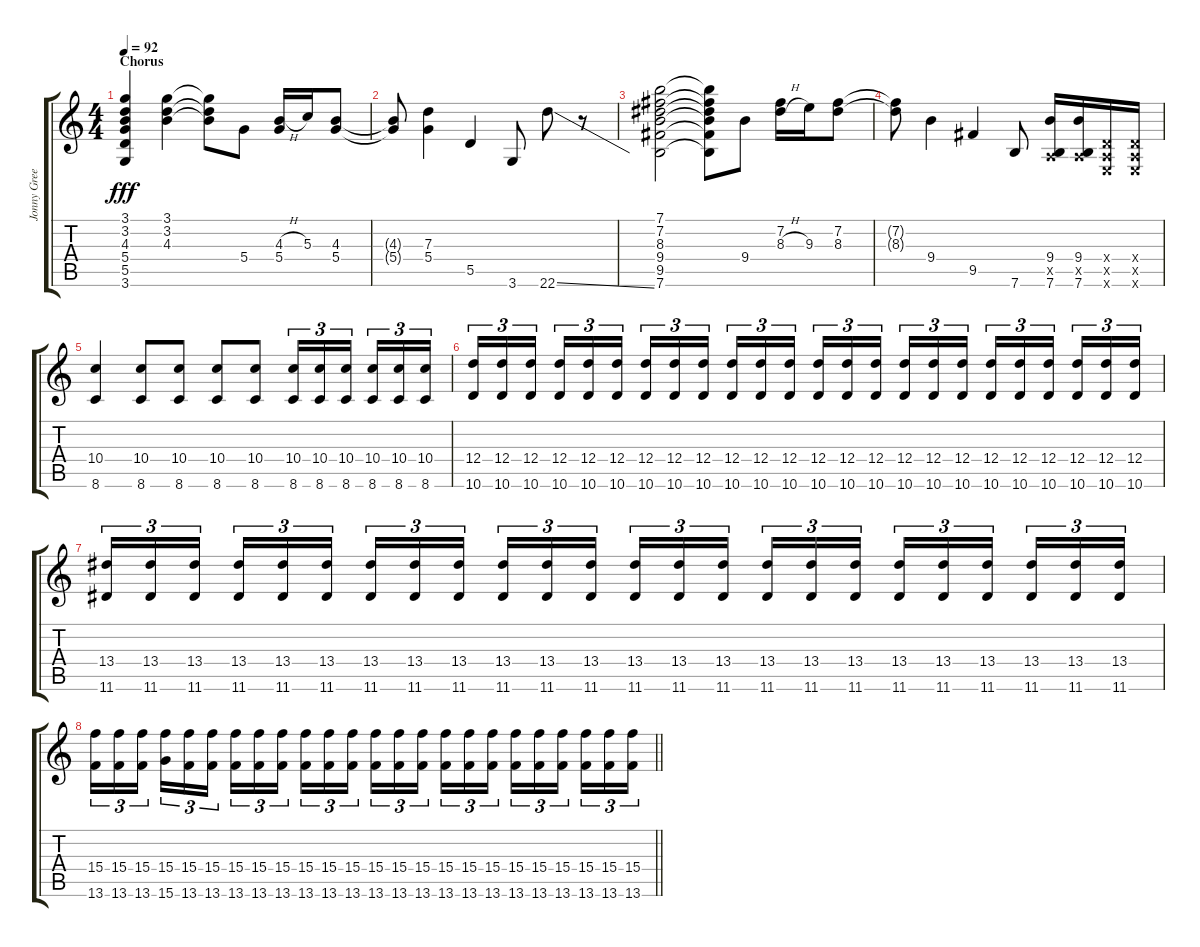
\track ("Jonny Greenwood-Solo Guitar" "Jonny Gree") {instrument distortionguitar}
\staff {score tabs}
\tuning (E4 B3 G3 D3 A2 E2) {hide}
\ts (4 4)
\section ("" "Chorus")
\tempo 92
\clef g2
\ks c
(3.1 3.2 4.3 5.4 5.5 3.6).4{dy fff} (3.1 3.2 4.3).4 (3.1{t} 3.2{t} 4.3{t}).8 5.4.8 (4.3{h} 5.4).16 5.3.16 (4.3 5.4).8 |
(4.3{t} 5.4{t}).8 (7.3 5.4).4 5.5.4 3.6.8 22.6{ss}.8 r.8 |
(7.1 7.2 8.3 9.4 9.5 7.6).2 (7.1{t} 7.2{t} 8.3{t} 9.4{t} 9.5{t} 7.6{t}).8 9.4.8 (7.2 8.3{h}).16 9.3.16 (7.2 8.3).8 |
(7.2{t} 8.3{t}).8 9.4.4 9.5.4 7.6.8 (9.4 0.5{x} 7.6).16 (9.4 0.5{x} 7.6).16 (0.4{x} 0.5{x} 0.6{x}).16 (0.4{x} 0.5{x} 0.6{x}).16 |
(10.4 8.6).4 (10.4 8.6).8 (10.4 8.6).8 (10.4 8.6).8 (10.4 8.6).8 (10.4 8.6).16{tu (3 2)} (10.4 8.6).16{tu (3 2)} (10.4 8.6).16{tu (3 2) beam splitsecondary} (10.4 8.6).16{tu (3 2)} (10.4 8.6).16{tu (3 2)} (10.4 8.6).16{tu (3 2)} |
(12.4 10.6).16{tu (3 2)} (12.4 10.6).16{tu (3 2)} (12.4 10.6).16{tu (3 2) beam splitsecondary} (12.4 10.6).16{tu (3 2)} (12.4 10.6).16{tu (3 2)} (12.4 10.6).16{tu (3 2)} (12.4 10.6).16{tu (3 2)} (12.4 10.6).16{tu (3 2)} (12.4 10.6).16{tu (3 2) beam splitsecondary} (12.4 10.6).16{tu (3 2)} (12.4 10.6).16{tu (3 2)} (12.4 10.6).16{tu (3 2)} (12.4 10.6).16{tu (3 2)} (12.4 10.6).16{tu (3 2)} (12.4 10.6).16{tu (3 2) beam splitsecondary} (12.4 10.6).16{tu (3 2)} (12.4 10.6).16{tu (3 2)} (12.4 10.6).16{tu (3 2)} (12.4 10.6).16{tu (3 2)} (12.4 10.6).16{tu (3 2)} (12.4 10.6).16{tu (3 2) beam splitsecondary} (12.4 10.6).16{tu (3 2)} (12.4 10.6).16{tu (3 2)} (12.4 10.6).16{tu (3 2)} |
(13.4 11.6).16{tu (3 2)} (13.4 11.6).16{tu (3 2)} (13.4 11.6).16{tu (3 2) beam splitsecondary} (13.4 11.6).16{tu (3 2)} (13.4 11.6).16{tu (3 2)} (13.4 11.6).16{tu (3 2)} (13.4 11.6).16{tu (3 2)} (13.4 11.6).16{tu (3 2)} (13.4 11.6).16{tu (3 2) beam splitsecondary} (13.4 11.6).16{tu (3 2)} (13.4 11.6).16{tu (3 2)} (13.4 11.6).16{tu (3 2)} (13.4 11.6).16{tu (3 2)} (13.4 11.6).16{tu (3 2)} (13.4 11.6).16{tu (3 2) beam splitsecondary} (13.4 11.6).16{tu (3 2)} (13.4 11.6).16{tu (3 2)} (13.4 11.6).16{tu (3 2)} (13.4 11.6).16{tu (3 2)} (13.4 11.6).16{tu (3 2)} (13.4 11.6).16{tu (3 2) beam splitsecondary} (13.4 11.6).16{tu (3 2)} (13.4 11.6).16{tu (3 2)} (13.4 11.6).16{tu (3 2)} |
\barLineRight lightlight
(15.4 13.6).16{tu (3 2)} (15.4 13.6).16{tu (3 2)} (15.4 13.6).16{tu (3 2) beam splitsecondary} (15.4 15.6).16{tu (3 2)} (15.4 13.6).16{tu (3 2)} (15.4 13.6).16{tu (3 2)} (15.4 13.6).16{tu (3 2)} (15.4 13.6).16{tu (3 2)} (15.4 13.6).16{tu (3 2) beam splitsecondary} (15.4 13.6).16{tu (3 2)} (15.4 13.6).16{tu (3 2)} (15.4 13.6).16{tu (3 2)} (15.4 13.6).16{tu (3 2)} (15.4 13.6).16{tu (3 2)} (15.4 13.6).16{tu (3 2) beam splitsecondary} (15.4 13.6).16{tu (3 2)} (15.4 13.6).16{tu (3 2)} (15.4 13.6).16{tu (3 2)} (15.4 13.6).16{tu (3 2)} (15.4 13.6).16{tu (3 2)} (15.4 13.6).16{tu (3 2) beam splitsecondary} (15.4 13.6).16{tu (3 2)} (15.4 13.6).16{tu (3 2)} (15.4 13.6).16{tu (3 2)}
